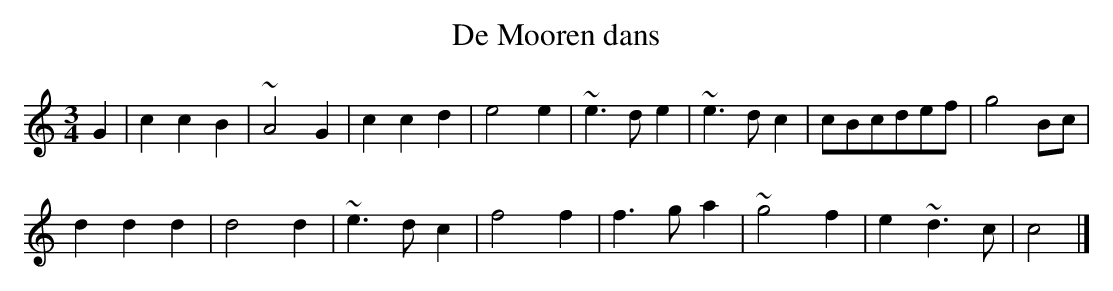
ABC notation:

X:1
T:De Mooren dans
M:3/4
K:Cmaj
G2|c2c2B2|~A4G2|c2c2d2|e4e2|~e3de2|~e3dc2|cBcdef|g4Bc|
d2d2d2|d4d2|~e3dc2|f4f2|f3ga2|~g4f2|e2~d3c|c4|]
